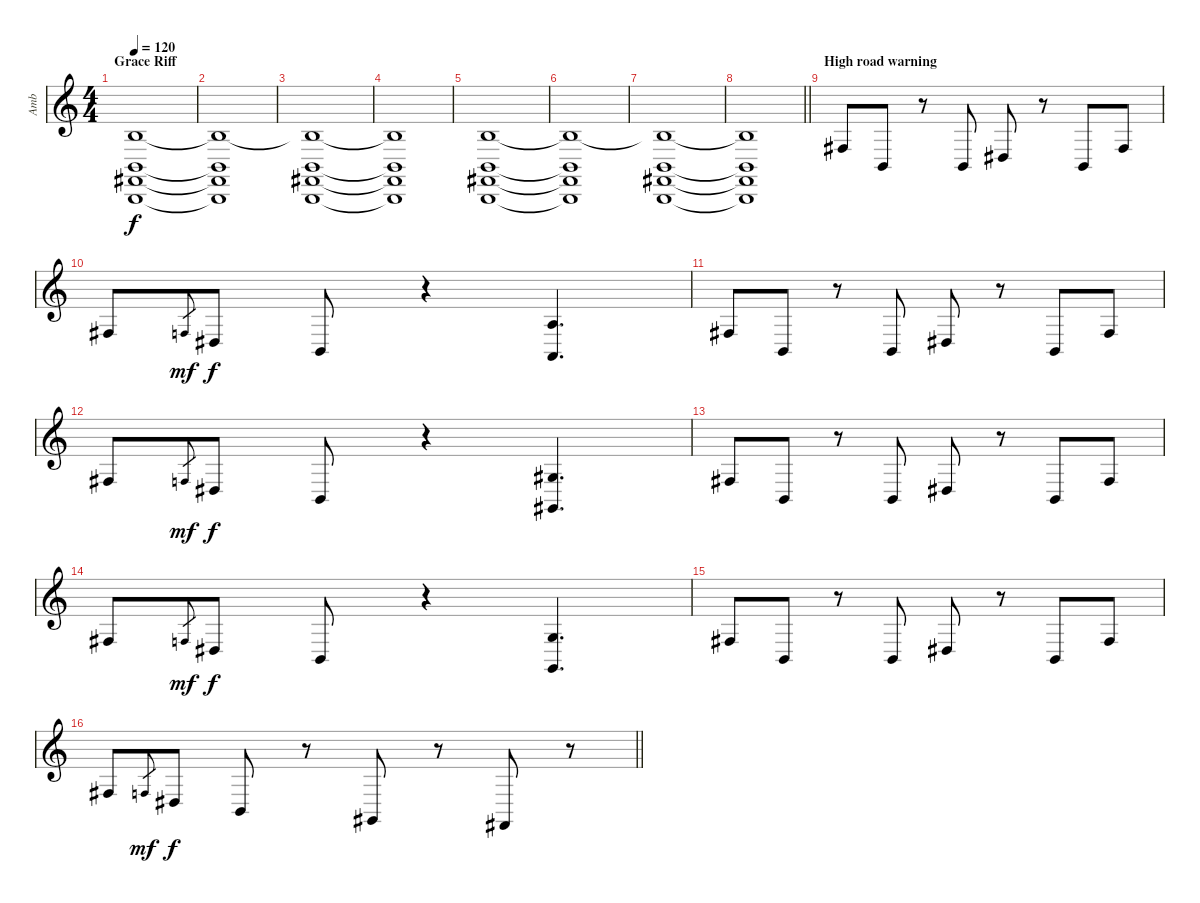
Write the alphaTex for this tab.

\track ("Amb" "Amb") {instrument brightacousticpiano}
\staff {score}
\tuning (Db4 Ab3 E3 B2 Gb2 B1) {hide}
\ts (4 4)
\section ("" "Grace Riff")
\tempo 120
\clef g2
\ks c
(3.2 0.4 0.5 0.6).1{dy f} |
(3.2{t} 0.4{t} 0.5{t} 0.6{t}).1 |
(3.2{t} 0.4 0.5 0.6).1 |
(3.2{t} 0.4{t} 0.5{t} 0.6{t}).1 |
(3.2 0.4 0.5 0.6).1 |
(3.2{t} 0.4{t} 0.5{t} 0.6{t}).1 |
(3.2{t} 0.4 0.5 0.6).1 |
\barLineRight lightlight
(3.2{t} 0.4{t} 0.5{t} 0.6{t}).1 |
\section ("" "High road warning")
7.4.8 0.4.8 r.8 0.4.8 4.4.8 r.8 0.4.8 7.4.8 |
7.4.8 6.4.8{gr dy mf} 4.4.8{dy f} 0.4.8 r.4 (5.3 3.5).4{d} |
7.4.8 0.4.8 r.8 0.4.8 4.4.8 r.8 0.4.8 7.4.8 |
7.4.8 6.4.8{gr dy mf} 4.4.8{dy f} 0.4.8 r.4 (4.3 2.5).4{d} |
7.4.8 0.4.8 r.8 0.4.8 4.4.8 r.8 0.4.8 7.4.8 |
7.4.8 6.4.8{gr dy mf} 4.4.8{dy f} 0.4.8 r.4 (3.3 1.5).4{d} |
7.4.8 0.4.8 r.8 0.4.8 4.4.8 r.8 0.4.8 7.4.8 |
\barLineRight lightlight
7.4.8 6.4.8{gr dy mf} 4.4.8{dy f} 0.4.8 r.8 2.5.8 r.8 0.5.8 r.8
